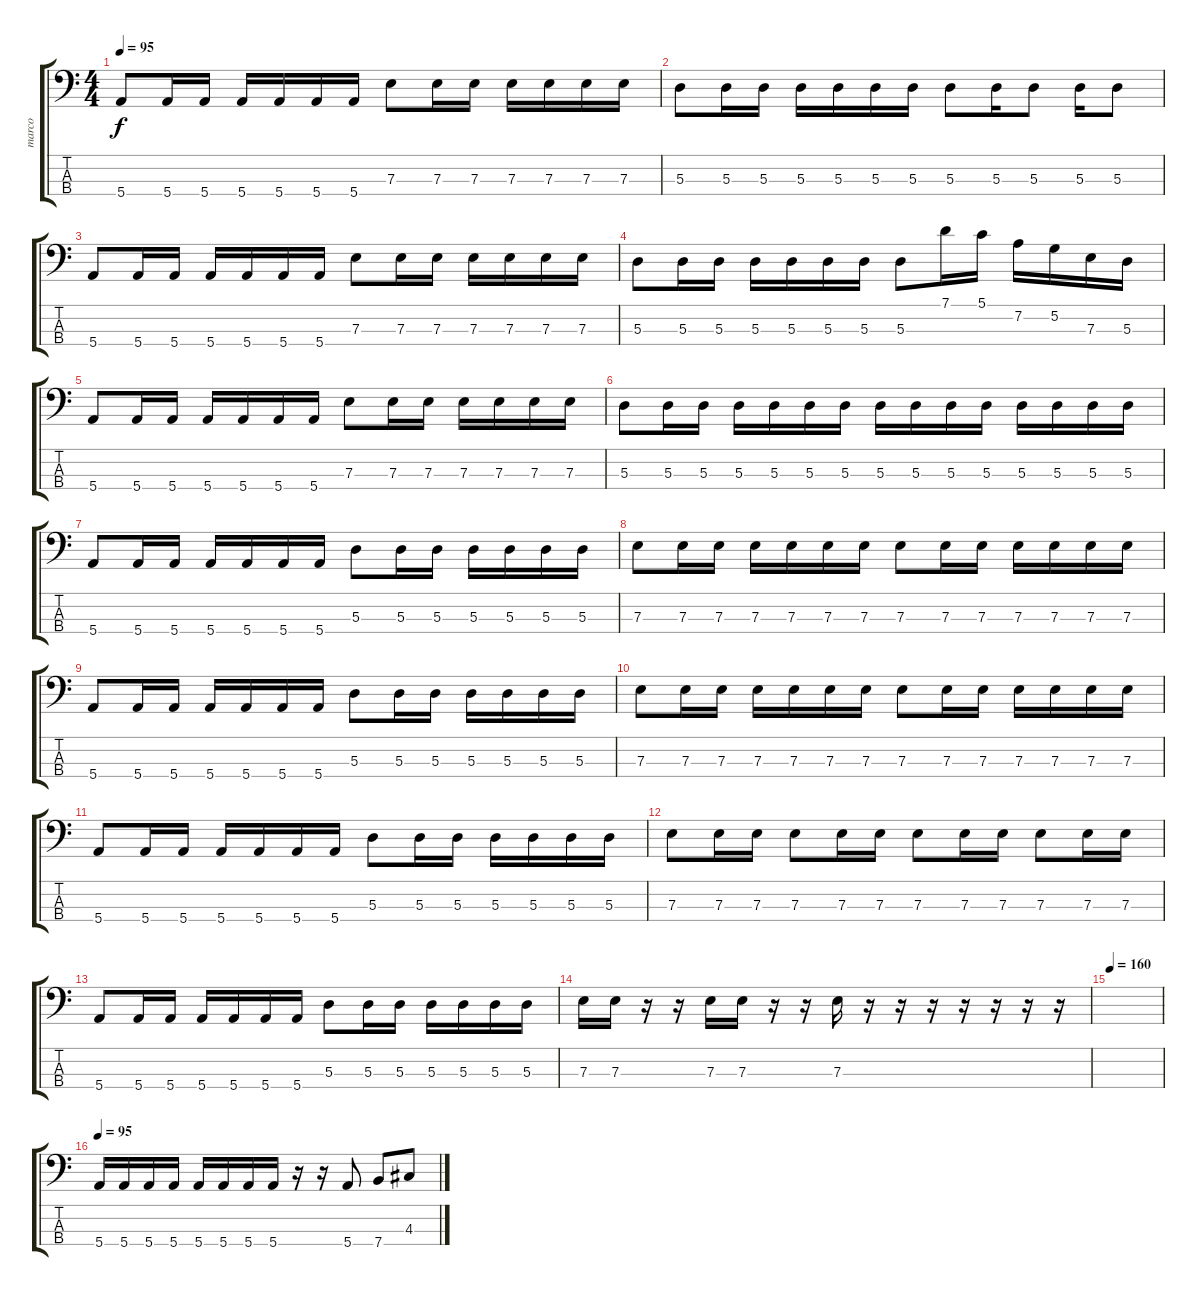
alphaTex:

\track ("marco" "marco") {instrument electricbassfinger}
\staff {score tabs}
\tuning (G2 D2 A1 E1) {hide}
\ts (4 4)
\tempo 95
\clef f4
\ks c
5.4.8{dy f} 5.4.16 5.4.16 5.4.16 5.4.16 5.4.16 5.4.16 7.3.8 7.3.16 7.3.16 7.3.16 7.3.16 7.3.16 7.3.16 |
5.3.8 5.3.16 5.3.16 5.3.16 5.3.16 5.3.16 5.3.16 5.3.8 5.3.16 5.3.8 5.3.16 5.3.8 |
5.4.8 5.4.16 5.4.16 5.4.16 5.4.16 5.4.16 5.4.16 7.3.8 7.3.16 7.3.16 7.3.16 7.3.16 7.3.16 7.3.16 |
5.3.8 5.3.16 5.3.16 5.3.16 5.3.16 5.3.16 5.3.16 5.3.8 7.1.16 5.1.16 7.2.16 5.2.16 7.3.16 5.3.16 |
5.4.8 5.4.16 5.4.16 5.4.16 5.4.16 5.4.16 5.4.16 7.3.8 7.3.16 7.3.16 7.3.16 7.3.16 7.3.16 7.3.16 |
5.3.8 5.3.16 5.3.16 5.3.16 5.3.16 5.3.16 5.3.16 5.3.16 5.3.16 5.3.16 5.3.16 5.3.16 5.3.16 5.3.16 5.3.16 |
5.4.8 5.4.16 5.4.16 5.4.16 5.4.16 5.4.16 5.4.16 5.3.8 5.3.16 5.3.16 5.3.16 5.3.16 5.3.16 5.3.16 |
7.3.8 7.3.16 7.3.16 7.3.16 7.3.16 7.3.16 7.3.16 7.3.8 7.3.16 7.3.16 7.3.16 7.3.16 7.3.16 7.3.16 |
5.4.8 5.4.16 5.4.16 5.4.16 5.4.16 5.4.16 5.4.16 5.3.8 5.3.16 5.3.16 5.3.16 5.3.16 5.3.16 5.3.16 |
7.3.8 7.3.16 7.3.16 7.3.16 7.3.16 7.3.16 7.3.16 7.3.8 7.3.16 7.3.16 7.3.16 7.3.16 7.3.16 7.3.16 |
5.4.8 5.4.16 5.4.16 5.4.16 5.4.16 5.4.16 5.4.16 5.3.8 5.3.16 5.3.16 5.3.16 5.3.16 5.3.16 5.3.16 |
7.3.8 7.3.16 7.3.16 7.3.8 7.3.16 7.3.16 7.3.8 7.3.16 7.3.16 7.3.8 7.3.16 7.3.16 |
5.4.8 5.4.16 5.4.16 5.4.16 5.4.16 5.4.16 5.4.16 5.3.8 5.3.16 5.3.16 5.3.16 5.3.16 5.3.16 5.3.16 |
7.3.16 7.3.16 r.16 r.16 7.3.16 7.3.16 r.16 r.16 7.3.16 r.16 r.16 r.16 r.16 r.16 r.16 r.16 |
\tempo 160
|
\tempo 95
5.4.16 5.4.16 5.4.16 5.4.16 5.4.16 5.4.16 5.4.16 5.4.16 r.16 r.16 5.4.8 7.4.8 4.3.8
